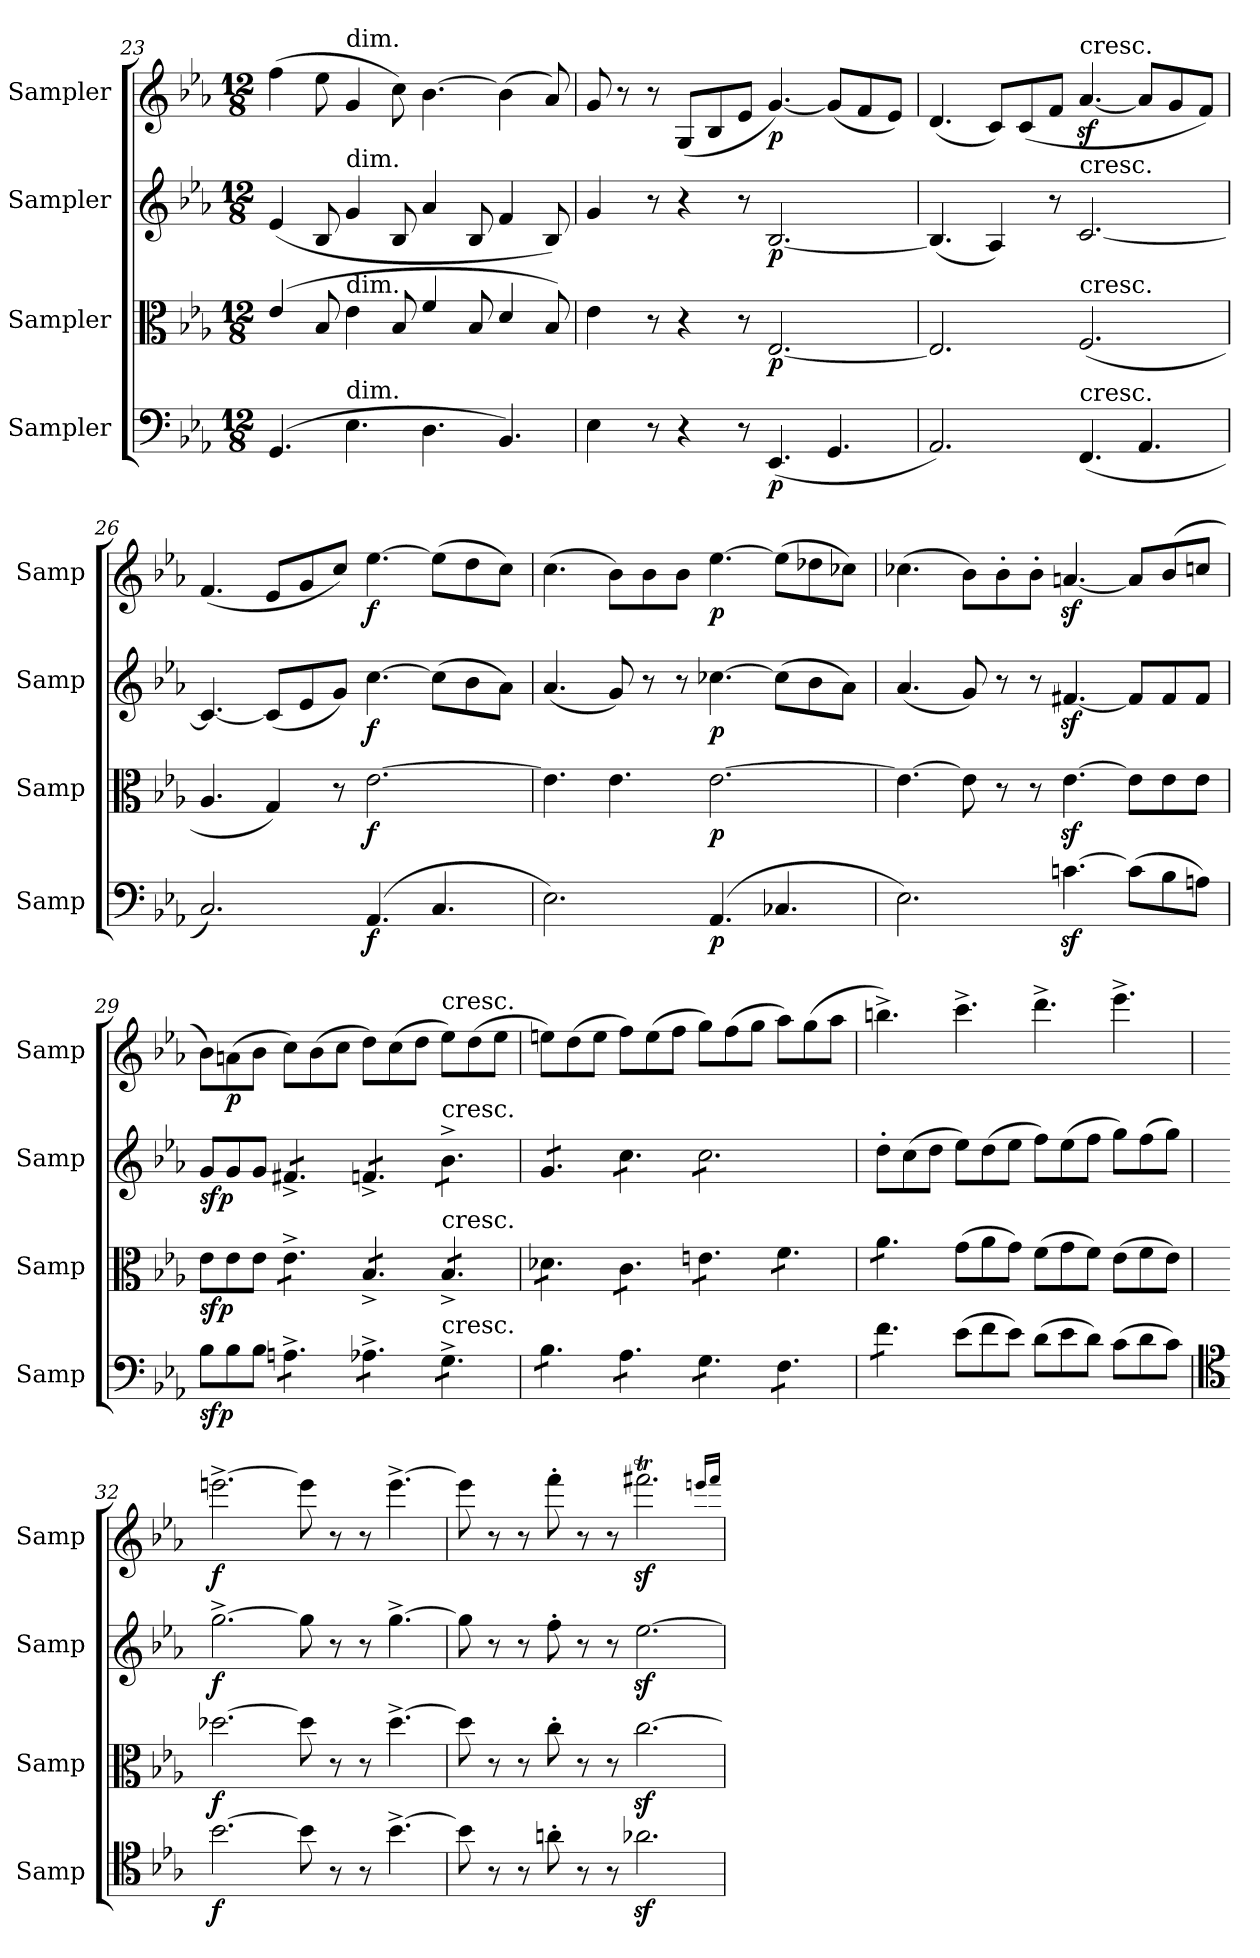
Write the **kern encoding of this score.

**kern	**dynam	**kern	**dynam	**kern	**dynam	**kern	**dynam
*part4	*part4	*part3	*part3	*part2	*part2	*part1	*part1
*staff4	*staff4	*staff3	*staff3	*staff2	*staff2	*staff1	*staff1
*I"Sampler	*	*I"Sampler	*	*I"Sampler	*	*I"Sampler	*
*I'Samp	*	*I'Samp	*	*I'Samp	*	*I'Samp	*
*clefF4	*	*clefC3	*	*clefG2	*	*clefG2	*
*k[b-e-a-]	*	*k[b-e-a-]	*	*k[b-e-a-]	*	*k[b-e-a-]	*
*M12/8	*	*M12/8	*	*M12/8	*	*M12/8	*
=23	=23	=23	=23	=23	=23	=23	=23
(4.GG/	.	(4e-/	.	(4e-/	.	(4ff\	.
.	.	8B-/	.	8B-/	.	8ee-\	.
!	!	!	!	!	!	!LO:TX:a:t=dim.	!
!	!	!	!	!LO:TX:a:t=dim.	!	!	!
!	!	!LO:TX:a:t=dim.	!	!	!	!	!
!LO:TX:a:t=dim.	!	!	!	!	!	!	!
4.E-\	.	4e-\	.	4g/	.	4g/	.
.	.	8B-/	.	8B-/	.	8cc\)	.
4.D\	.	4f/	.	4a-/	.	[4.b-\	.
.	.	8B-/	.	8B-/	.	.	.
4.BB-/)	.	4d/	.	4f/	.	(4b-\]	.
.	.	8B-/)	.	8B-/)	.	8a-/)	.
=24	=24	=24	=24	=24	=24	=24	=24
4E-\	.	4e-\	.	4g/	.	8g/	.
.	.	.	.	.	.	8r	.
8r	.	8r	.	8r	.	8r	.
4r	.	4r	.	4r	.	(8G/L	.
.	.	.	.	.	.	8B-/	.
8r	.	8r	.	8r	.	8e-/J	.
!	!LO:DY:b	!	!LO:DY:b	!	!LO:DY:b	!	!LO:DY:b
(4.EE-/	p	[2.E-/	p	[2.B-/	p	[4.g/)	p
4.GG/	.	.	.	.	.	(8g/L]	.
.	.	.	.	.	.	8f/	.
.	.	.	.	.	.	8e-/J)	.
=25	=25	=25	=25	=25	=25	=25	=25
2.AA-/)	.	2.E-/]	.	(4.B-/]	.	(4.d/	.
.	.	.	.	4A-/)	.	8c/L)	.
.	.	.	.	.	.	(8c/	.
.	.	.	.	8r	.	8f/J	.
!	!	!	!	!	!	!LO:TX:a:t=cresc.	!
!	!	!	!	!LO:TX:a:t=cresc.	!	!	!
!	!	!LO:TX:a:t=cresc.	!	!	!	!	!
!LO:TX:a:t=cresc.	!	!	!	!	!	!	!
(4.FF/	.	(2.F/	.	[2.c/	.	[4.a-z>/	.
4.AA-/	.	.	.	.	.	8a-/L]	.
.	.	.	.	.	.	8g/	.
.	.	.	.	.	.	8f/J)	.
!!LO:PB:g=z
=26	=26	=26	=26	=26	=26	=26	=26
2.C/)	.	4.A-/	.	4.c/_	.	(4.f/	.
.	.	4G/)	.	(8c/L]	.	8e-/L	.
.	.	.	.	8e-/	.	8g/	.
.	.	8r	.	8g/J)	.	8cc/J)	.
!	!LO:DY:b	!	!LO:DY:b	!	!LO:DY:b	!	!LO:DY:b
(4.AA-/	f	[2.e-\	f	[4.cc\	f	[4.ee-\	f
4.C/	.	.	.	(8cc\L]	.	(8ee-\L]	.
.	.	.	.	8b-\	.	8dd\	.
.	.	.	.	8a-\J)	.	8cc\J)	.
=27	=27	=27	=27	=27	=27	=27	=27
2.E-\)	.	4.e-\]	.	(4.a-/	.	(4.cc\	.
.	.	4.e-\	.	8g/)	.	8b-\L)	.
.	.	.	.	8r	.	8b-\	.
.	.	.	.	8r	.	8b-\J	.
!	!LO:DY:b	!	!LO:DY:b	!	!LO:DY:b	!	!LO:DY:b
(4.AA-/	p	[2.e-\	p	[4.cc-X\	p	[4.ee-\	p
4.C-X/	.	.	.	(8cc-\L]	.	(8ee-\L]	.
.	.	.	.	8b-\	.	8dd-X\	.
.	.	.	.	8a-\J)	.	8cc-X\J)	.
=28	=28	=28	=28	=28	=28	=28	=28
2.E-\)	.	4.e-\_	.	(4.a-/	.	(4.cc-X\	.
.	.	8e-\]	.	8g/)	.	8b-\L)	.
.	.	8r	.	8r	.	8b-'\	.
.	.	8r	.	8r	.	8b-'\J	.
[4.cnz<\	.	[4.e-z<\	.	[4.f#Xz</	.	[4.anz</	.
(8c\L]	.	8e-\L]	.	8f#/L]	.	8a/L]	.
8B-\	.	8e-\	.	8f#/	.	(>8b-/	.
8An\J)	.	8e-\J	.	8f#/J	.	8ccn/J	.
=29	=29	=29	=29	=29	=29	=29	=29
!	!LO:DY:b	!	!LO:DY:b	!	!LO:DY:b	!	!
8B-\L	sfp	8e-\L	sfp	8g/L	sfp	8b-\L)	.
!	!	!	!	!	!	!	!LO:DY:b
8B-\	.	8e-\	.	8g/	.	(8an\	p
8B-\J	.	8e-\J	.	8g/J	.	8b-\J	.
*tremolo	*	*	*	*	*	*	*
*	*	*tremolo	*	*	*	*	*
*	*	*	*	*tremolo	*	*	*
8An^\L	.	8e-^\L	.	8f#X^/L	.	8cc\L)	.
8An^\	.	8e-^\	.	8f#X^/	.	(8b-\	.
8An^\J	.	8e-^\J	.	8f#X^/J	.	8cc\J	.
8A-X^\L	.	8B-^/L	.	8fn^/L	.	8dd\L)	.
8A-X^\	.	8B-^/	.	8fn^/	.	(8cc\	.
8A-X^\J	.	8B-^/J	.	8fn^/J	.	8dd\J	.
!	!	!	!	!	!	!LO:TX:a:t=cresc.	!
!	!	!	!	!LO:TX:a:t=cresc.	!	!	!
!	!	!LO:TX:a:t=cresc.	!	!	!	!	!
!LO:TX:a:t=cresc.	!	!	!	!	!	!	!
8G^\L	.	8B-^/L	.	8b-^\L	.	8ee-\L)	.
8G^\	.	8B-^/	.	8b-^\	.	(8dd\	.
8G^\J	.	8B-^/J	.	8b-^\J	.	8ee-\J	.
=30	=30	=30	=30	=30	=30	=30	=30
8B-\L	.	8d-X\L	.	8g/L	.	8een\L)	.
8B-\	.	8d-X\	.	8g/	.	(8dd\	.
8B-\J	.	8d-X\J	.	8g/J	.	8ee\J	.
8A-\L	.	8c\L	.	8cc\L	.	8ff\L)	.
8A-\	.	8c\	.	8cc\	.	(8ee\	.
8A-\J	.	8c\J	.	8cc\J	.	8ff\J	.
8G\L	.	8en\L	.	8cc\L	.	8gg\L)	.
8G\	.	8en\	.	8cc\	.	(8ff\	.
8G\J	.	8en\J	.	8cc\	.	8gg\J	.
8F\L	.	8f\L	.	8cc\	.	8aa-\L)	.
8F\	.	8f\	.	8cc\	.	(8gg\	.
8F\J	.	8f\J	.	8cc\J	.	8aa-\J	.
*	*	*	*	*Xtremolo	*	*	*
=31	=31	=31	=31	=31	=31	=31	=31
8f\L	.	8a-\L	.	8dd'\L	.	4.bbn^\)	.
8f\	.	8a-\	.	(8cc\	.	.	.
8f\J	.	8a-\J	.	8dd\J	.	.	.
*	*	*Xtremolo	*	*	*	*	*
*Xtremolo	*	*	*	*	*	*	*
(8e-\L	.	(8g\L	.	8ee-\L)	.	4.ccc^\	.
8f\	.	8a-\	.	(8dd\	.	.	.
8e-\J)	.	8g\J)	.	8ee-\J	.	.	.
(8d\L	.	(8f\L	.	8ff\L)	.	4.ddd^\	.
8e-\	.	8g\	.	(8ee-\	.	.	.
8d\J)	.	8f\J)	.	8ff\J	.	.	.
(8c\L	.	(8e-\L	.	8gg\L)	.	4.eee-^\	.
8d\	.	8f\	.	(8ff\	.	.	.
8c\J)	.	8e-\J)	.	8gg\J)	.	.	.
!!LO:LB:g=z
=32	=32	=32	=32	=32	=32	=32	=32
*clefC4	*	*	*	*	*	*	*
!	!LO:DY:b	!	!LO:DY:b	!	!LO:DY:b	!	!LO:DY:b
[2.b-\	f	[2.dd-X\	f	[2.gg^\	f	[2.eeen^\	f
8b-\]	.	8dd-\]	.	8gg\]	.	8eee\]	.
8r	.	8r	.	8r	.	8r	.
8r	.	8r	.	8r	.	8r	.
[4.b-^\	.	[4.dd-^\	.	[4.gg^\	.	[4.eee^\	.
=33	=33	=33	=33	=33	=33	=33	=33
8b-\]	.	8dd-\]	.	8gg\]	.	8eee\]	.
8r	.	8r	.	8r	.	8r	.
8r	.	8r	.	8r	.	8r	.
8an'\	.	8cc'\	.	8ff'\	.	8fff'\	.
8r	.	8r	.	8r	.	8r	.
8r	.	8r	.	8r	.	8r	.
2.a-Xz<\	.	[2.ccz<\	.	[2.ee-z<\	.	2.fff#Xz<t\	.
.	.	.	.	.	.	16qeeen/LL	.
.	.	.	.	.	.	16qfff#/JJ	.
=	=	=	=	=	=	=	=
*-	*-	*-	*-	*-	*-	*-	*-
